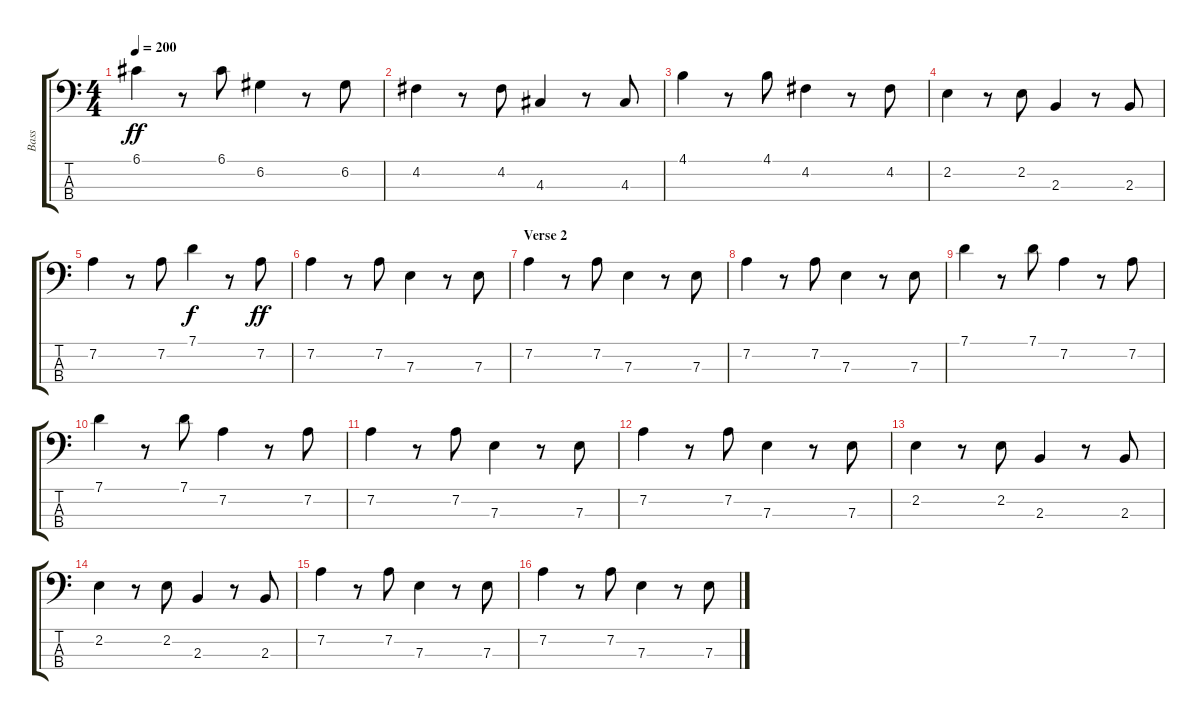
\track ("Bass" "Bass") {instrument acousticbass}
\staff {score tabs}
\tuning (G2 D2 A1 E1) {hide}
\ts (4 4)
\tempo 200
\clef f4
\ks c
6.1.4{dy ff} r.8 6.1.8 6.2.4 r.8 6.2.8 |
4.2.4 r.8 4.2.8 4.3.4 r.8 4.3.8 |
4.1.4 r.8 4.1.8 4.2.4 r.8 4.2.8 |
2.2.4 r.8 2.2.8 2.3.4 r.8 2.3.8 |
7.2.4 r.8 7.2.8 7.1.4{dy f} r.8 7.2.8{dy ff} |
7.2.4 r.8 7.2.8 7.3.4 r.8 7.3.8 |
\section ("" "Verse 2")
7.2.4 r.8 7.2.8 7.3.4 r.8 7.3.8 |
7.2.4 r.8 7.2.8 7.3.4 r.8 7.3.8 |
7.1.4 r.8 7.1.8 7.2.4 r.8 7.2.8 |
7.1.4 r.8 7.1.8 7.2.4 r.8 7.2.8 |
7.2.4 r.8 7.2.8 7.3.4 r.8 7.3.8 |
7.2.4 r.8 7.2.8 7.3.4 r.8 7.3.8 |
2.2.4 r.8 2.2.8 2.3.4 r.8 2.3.8 |
2.2.4 r.8 2.2.8 2.3.4 r.8 2.3.8 |
7.2.4 r.8 7.2.8 7.3.4 r.8 7.3.8 |
7.2.4 r.8 7.2.8 7.3.4 r.8 7.3.8
